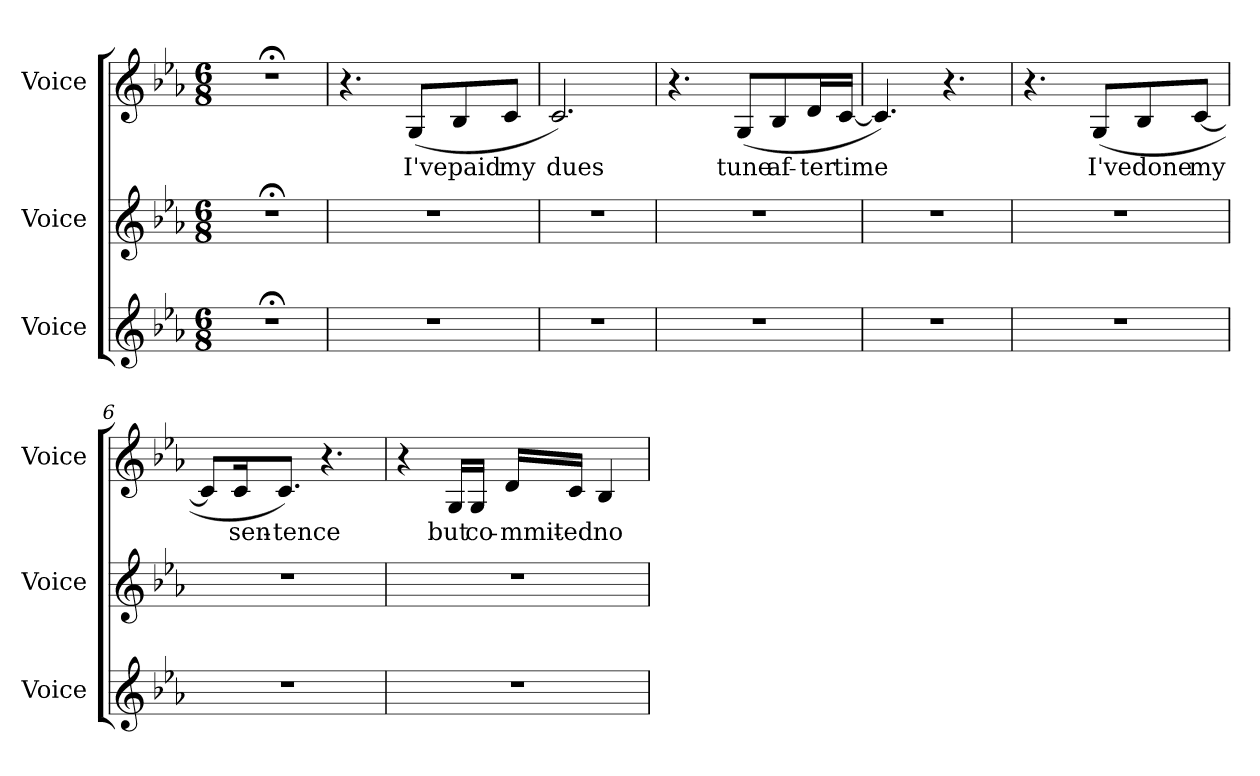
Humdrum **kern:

**kern	**kern	**kern	**text
*part3	*part2	*part1	*part1
*staff3	*staff2	*staff1	*staff1
*I"Voice	*I"Voice	*I"Voice	*
*I'Voice	*I'Voice	*I'Voice	*
!!LO:PB:g=z
*clefG2	*clefG2	*clefG2	*
*k[b-e-a-]	*k[b-e-a-]	*k[b-e-a-]	*
*c:	*c:	*c:	*
*M6/8	*M6/8	*M6/8	*
=	=	=	=
2.r;<	2.r;<	2.r;<	.
=1	=1	=1	=1
!LO:N:vis=1	!LO:N:vis=1	!	!
2.r	2.r	4.r	.
!	!	!	!LO:LY:b:color=#000000
.	.	(8Gi/L	I've
!	!	!	!LO:LY:b:color=#000000
.	.	8B-i/	paid
!	!	!	!LO:LY:b:color=#000000
.	.	8ci/J	my
=2	=2	=2	=2
!LO:N:vis=1	!LO:N:vis=1	!	!
!	!	!	!LO:LY:b:color=#000000
2.r	2.r	2.ci/)	dues
=3	=3	=3	=3
!LO:N:vis=1	!LO:N:vis=1	!	!
2.r	2.r	4.r	.
!	!	!	!LO:LY:b:color=#000000
.	.	(8Gi/L	tune
!	!	!	!LO:LY:b:color=#000000
.	.	8B-i/	af-
!	!	!	!LO:LY:b:color=#000000
.	.	16di/L	-ter
!	!	!	!LO:LY:b:color=#000000
.	.	[16ci/JJ	time
=4	=4	=4	=4
!LO:N:vis=1	!LO:N:vis=1	!	!
2.r	2.r	4.ci/])	.
.	.	4.r	.
=5	=5	=5	=5
!LO:N:vis=1	!LO:N:vis=1	!	!
2.r	2.r	4.r	.
!	!	!	!LO:LY:b:color=#000000
.	.	(8Gi/L	I've
!	!	!	!LO:LY:b:color=#000000
.	.	8B-i/	done
!	!	!	!LO:LY:b:color=#000000
.	.	[8ci/J	my
=6	=6	=6	=6
!LO:N:vis=1	!LO:N:vis=1	!	!
2.r	2.r	8ci/L]	.
!	!	!	!LO:LY:b:color=#000000
.	.	16ci/k	sen-
!	!	!	!LO:LY:b:color=#000000
.	.	8.ci/J)	-tence
.	.	4.r	.
!!LO:LB:g=z
=7	=7	=7	=7
!LO:N:vis=1	!LO:N:vis=1	!	!
2.r	2.r	4r	.
!	!	!	!LO:LY:b:color=#000000
.	.	16Gi/LL	but
!	!	!	!LO:LY:b:color=#000000
.	.	16Gi/JJ	co-
!	!	!	!LO:LY:b:color=#000000
.	.	16di/LL	-mmit-
!	!	!	!LO:LY:b:color=#000000
.	.	16ci/JJ	-ed
!	!	!	!LO:LY:b:color=#000000
.	.	4B-i/	no
=	=	=	=
*-	*-	*-	*-
